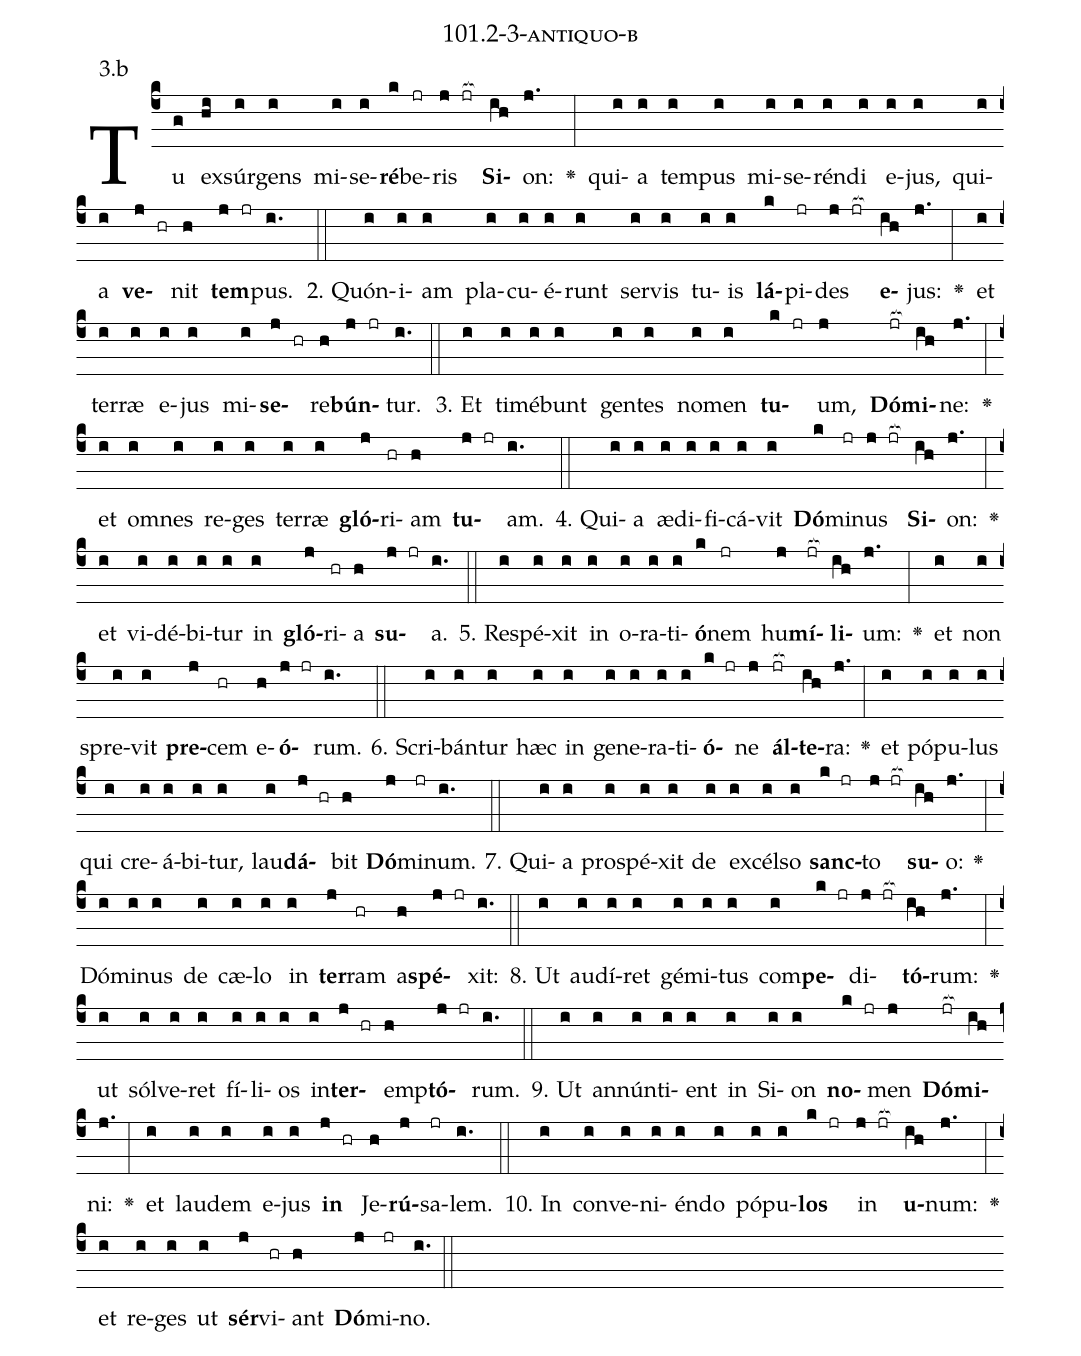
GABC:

name: 101.2-3-antiquo-b;
annotation: 3.b;
%%
(c4)Tu(g) ex(hi)súr(i)gens(i) mi(i)se(i)<b>ré</b>(k)be(jr)ris(j jr[ocb:1{]) <b>Si</b>(ih[ocb:0}])on:(j.) <v>\greheightstar</v>(:) qui(i)a(i) tem(i)pus(i) mi(i)se(i)rén(i)di(i) e(i)jus,(i) qui(i)a(i) <b>ve</b>(j hr)nit(h) <b>tem</b>(j jr)pus.(i.) (::)
2. Quón(i)i(i)am(i) pla(i)cu(i)é(i)runt(i) ser(i)vis(i) tu(i)is(i) <b>lá</b>(k)pi(jr)des(j jr[ocb:1{]) <b>e</b>(ih[ocb:0}])jus:(j.) <v>\greheightstar</v>(:) et(i) ter(i)ræ(i) e(i)jus(i) mi(i)<b>se</b>(j hr)re(h)<b>bún</b>(j jr)tur.(i.) (::)
3. Et(i) ti(i)mé(i)bunt(i) gen(i)tes(i) no(i)men(i) <b>tu</b>(k jr)um,(j) <b>Dó</b>(jr[ocb:1{])<b>mi</b>(ih[ocb:0}])ne:(j.) <v>\greheightstar</v>(:) et(i) om(i)nes(i) re(i)ges(i) ter(i)ræ(i) <b>gló</b>(j)ri(hr)am(h) <b>tu</b>(j jr)am.(i.) (::)
4. Qui(i)a(i) æ(i)di(i)fi(i)cá(i)vit(i) <b>Dó</b>(k)mi(jr)nus(j jr[ocb:1{]) <b>Si</b>(ih[ocb:0}])on:(j.) <v>\greheightstar</v>(:) et(i) vi(i)dé(i)bi(i)tur(i) in(i) <b>gló</b>(j)ri(hr)a(h) <b>su</b>(j jr)a.(i.) (::)
5. Re(i)spé(i)xit(i) in(i) o(i)ra(i)ti(i)<b>ó</b>(k)nem(jr) hu(j)<b>mí</b>(jr[ocb:1{])<b>li</b>(ih[ocb:0}])um:(j.) <v>\greheightstar</v>(:) et(i) non(i) spre(i)vit(i) <b>pre</b>(j)cem(hr) e(h)<b>ó</b>(j jr)rum.(i.) (::)
6. Scri(i)bán(i)tur(i) hæc(i) in(i) ge(i)ne(i)ra(i)ti(i)<b>ó</b>(k jr)ne(j) <b>ál</b>(jr[ocb:1{])<b>te</b>(ih[ocb:0}])ra:(j.) <v>\greheightstar</v>(:) et(i) pó(i)pu(i)lus(i) qui(i) cre(i)á(i)bi(i)tur,(i) lau(i)<b>dá</b>(j hr)bit(h) <b>Dó</b>(j)mi(jr)num.(i.) (::)
7. Qui(i)a(i) pro(i)spé(i)xit(i) de(i) ex(i)cél(i)so(i) <b>sanc</b>(k jr)to(j jr[ocb:1{]) <b>su</b>(ih[ocb:0}])o:(j.) <v>\greheightstar</v>(:) Dó(i)mi(i)nus(i) de(i) cæ(i)lo(i) in(i) <b>ter</b>(j)ram(hr) a(h)<b>spé</b>(j jr)xit:(i.) (::)
8. Ut(i) au(i)dí(i)ret(i) gé(i)mi(i)tus(i) com(i)<b>pe</b>(k jr)di(j jr[ocb:1{])<b>tó</b>(ih[ocb:0}])rum:(j.) <v>\greheightstar</v>(:) ut(i) sól(i)ve(i)ret(i) fí(i)li(i)os(i) in(i)<b>ter</b>(j hr)emp(h)<b>tó</b>(j jr)rum.(i.) (::)
9. Ut(i) an(i)nún(i)ti(i)ent(i) in(i) Si(i)on(i) <b>no</b>(k jr)men(j) <b>Dó</b>(jr[ocb:1{])<b>mi</b>(ih[ocb:0}])ni:(j.) <v>\greheightstar</v>(:) et(i) lau(i)dem(i) e(i)jus(i) <b>in</b>(j hr) Je(h)<b>rú</b>(j)sa(jr)lem.(i.) (::)
10. In(i) con(i)ve(i)ni(i)én(i)do(i) pó(i)pu(i)<b>los</b>(k jr) in(j jr[ocb:1{]) <b>u</b>(ih[ocb:0}])num:(j.) <v>\greheightstar</v>(:) et(i) re(i)ges(i) ut(i) <b>sér</b>(j)vi(hr)ant(h) <b>Dó</b>(j)mi(jr)no.(i.) (::)
